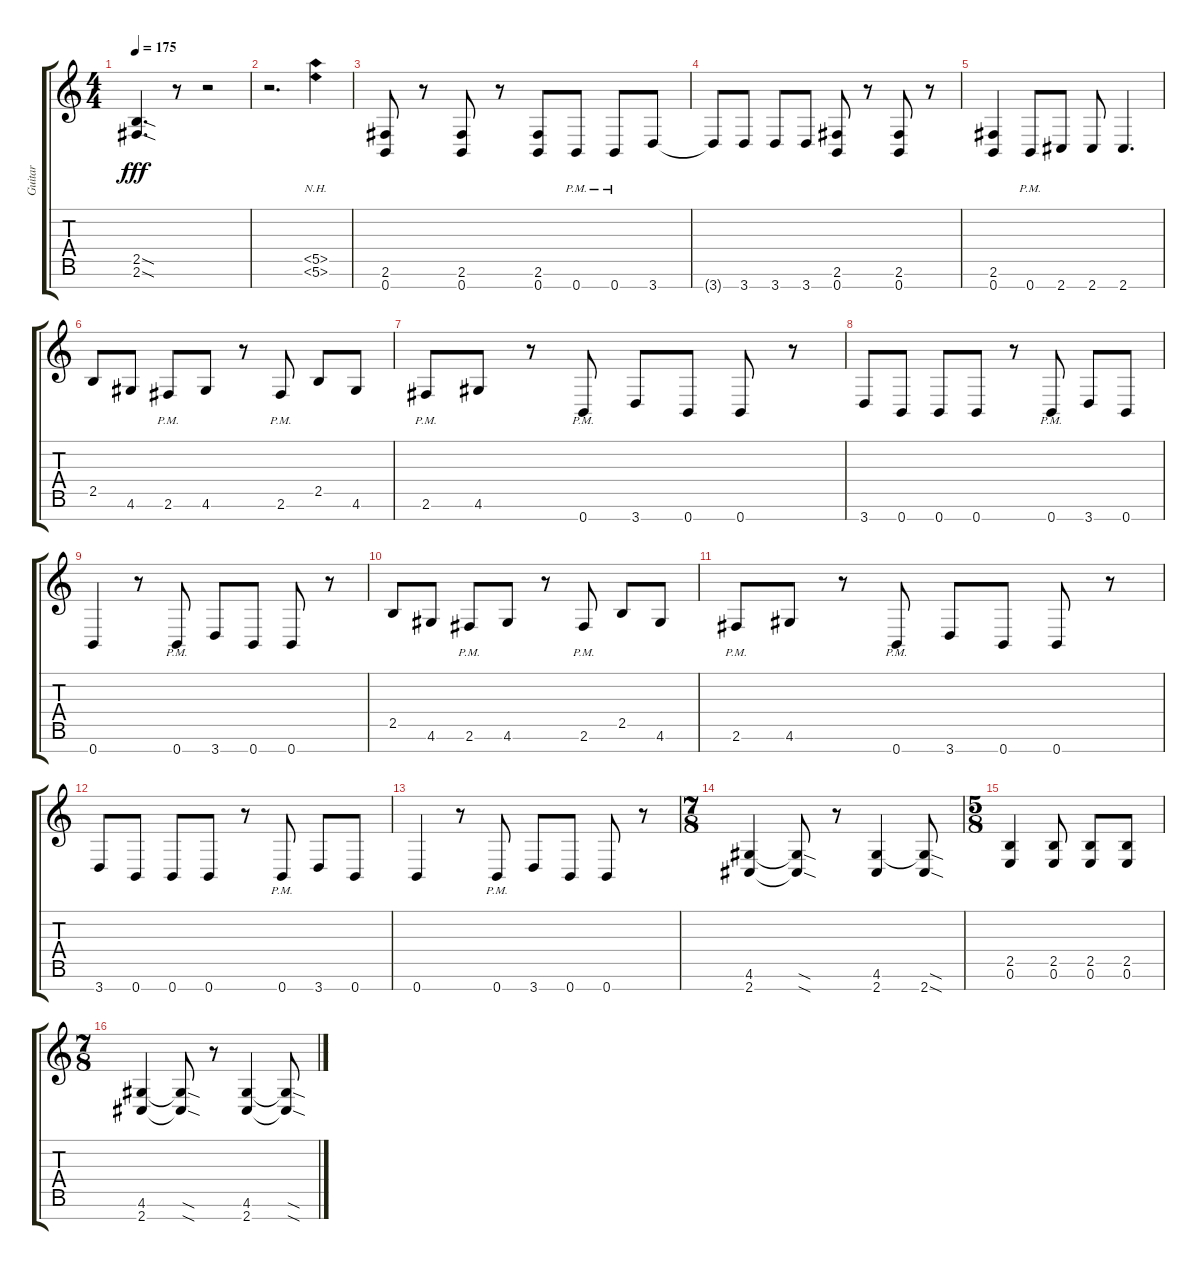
\track ("Guitar" "Guitar") {instrument distortionguitar}
\staff {score tabs}
\tuning (E4 B3 G3 D3 A2 E2 B1) {hide}
\ts (4 4)
\tempo 175
\clef g2
\ks c
(2.5{sod} 2.6{sod}).4{d dy fff} r.8 r.2 |
r.2{d} (5.5{nh} 5.6{nh}).4 |
(2.6 0.7).8 r.8 (2.6 0.7).8 r.8 (2.6 0.7).8 0.7{pm}.8 0.7{pm}.8 3.7.8 |
3.7{t}.8 3.7.8 3.7.8 3.7.8 (2.6 0.7).8 r.8 (2.6 0.7).8 r.8 |
(2.6 0.7).4 0.7{pm}.8 2.7.8 2.7.8 2.7.4{d} |
2.5.8 4.6.8 2.6{pm}.8 4.6.8 r.8 2.6{pm}.8 2.5.8 4.6.8 |
2.6{pm}.8 4.6.8 r.8 0.7{pm}.8 3.7.8 0.7.8 0.7.8 r.8 |
3.7.8 0.7.8 0.7.8 0.7.8 r.8 0.7{pm}.8 3.7.8 0.7.8 |
0.7.4 r.8 0.7{pm}.8 3.7.8 0.7.8 0.7.8 r.8 |
2.5.8 4.6.8 2.6{pm}.8 4.6.8 r.8 2.6{pm}.8 2.5.8 4.6.8 |
2.6{pm}.8 4.6.8 r.8 0.7{pm}.8 3.7.8 0.7.8 0.7.8 r.8 |
3.7.8 0.7.8 0.7.8 0.7.8 r.8 0.7{pm}.8 3.7.8 0.7.8 |
0.7.4 r.8 0.7{pm}.8 3.7.8 0.7.8 0.7.8 r.8 |
\ts (7 8)
(4.6 2.7).4 (4.6{sod t} 2.7{sod t}).8 r.8 (4.6 2.7).4 (4.6{sod t} 2.7{sod}).8 |
\ts (5 8)
(2.5 0.6).4 (2.5 0.6).8 (2.5 0.6).8 (2.5 0.6).8 |
\ts (7 8)
(4.6 2.7).4 (4.6{sod t} 2.7{sod t}).8 r.8 (4.6 2.7).4 (4.6{sod t} 2.7{sod t}).8
